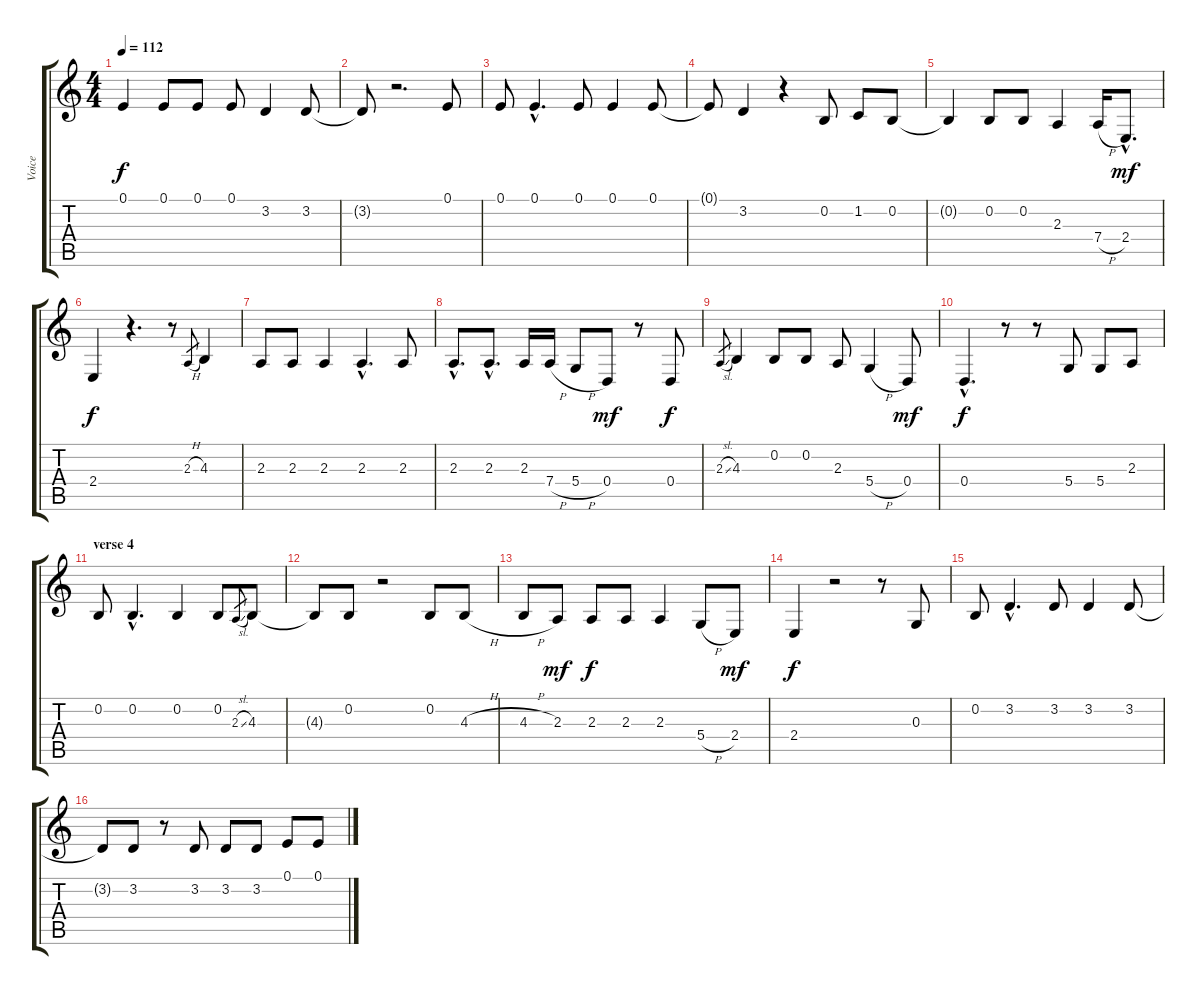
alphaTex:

\track ("Voice" "Voice") {instrument lead5charang}
\staff {score tabs}
\tuning (E4 B3 G3 D3 A2 E2) {hide}
\ts (4 4)
\tempo 112
\clef g2
\ks c
0.1.4{dy f} 0.1.8 0.1.8 0.1.8 3.2.4 3.2.8 |
3.2{t}.8 r.2{d} 0.1.8 |
0.1.8 0.1{hac}.4{d} 0.1.8 0.1.4 0.1.8 |
0.1{t}.8 3.2.4 r.4 0.2.8 1.2.8 0.2.8 |
0.2{t}.4 0.2.8 0.2.8 2.3.4 7.4{h}.16 2.4{hac}.8{d dy mf} |
2.4.4{dy f} r.4{d} r.8 2.3{h}.8{gr} 4.3.4 |
2.3.8 2.3.8 2.3.4 2.3{hac}.4{d} 2.3.8 |
2.3{hac}.8{d} 2.3{hac}.8{d} 2.3.16 7.4{h}.16 5.4{h}.8 0.4.8{dy mf} r.8 0.4.8{dy f} |
2.3{sl}.8{gr} 4.3.4 0.2.8 0.2.8 2.3.8 5.4{h}.4 0.4.8{dy mf} |
0.4{hac}.4{d dy f} r.8 r.8 5.4.8 5.4.8 2.3.8 |
\section ("" "verse 4")
0.2.8 0.2{hac}.4{d} 0.2.4 0.2.8 2.3{sl}.8{gr} 4.3.8 |
4.3{t}.8 0.2.8 r.2 0.2.8 4.3{h}.8 |
4.3{h}.8 2.3.8{dy mf} 2.3.8{dy f} 2.3.8 2.3.4 5.4{h}.8 2.4.8{dy mf} |
2.4.4{dy f} r.2 r.8 0.3.8 |
0.2.8 3.2{hac}.4{d} 3.2.8 3.2.4 3.2.8 |
3.2{t}.8 3.2.8 r.8 3.2.8 3.2.8 3.2.8 0.1.8 0.1.8
